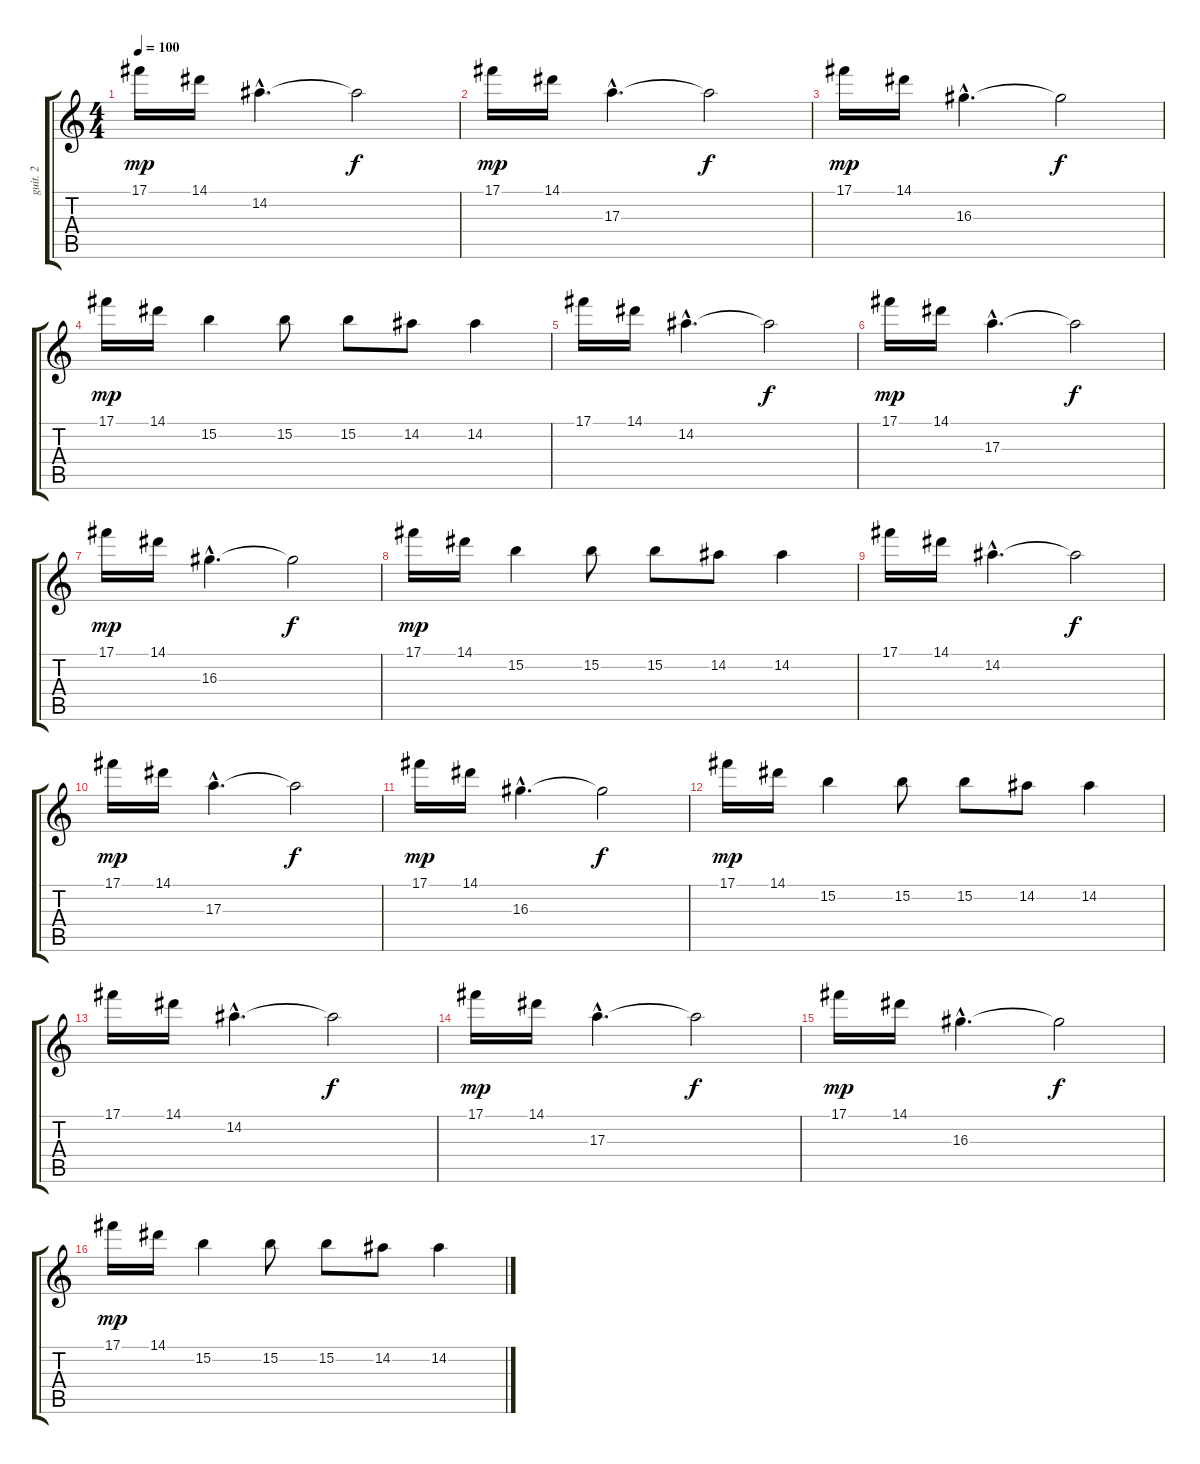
\track ("guit. 2" "guit. 2") {instrument distortionguitar}
\staff {score tabs}
\tuning (Db4 Ab3 E3 B2 Gb2 Db2) {hide}
\ts (4 4)
\tempo 100
\clef g2
\ks c
17.1.16{dy mp instrument acousticguitarsteel} 14.1.16 14.2{hac}.4{d} 14.2{t}.2{dy f} |
17.1.16{dy mp} 14.1.16 17.3{hac}.4{d} 17.3{t}.2{dy f} |
17.1.16{dy mp instrument acousticguitarsteel} 14.1.16 16.3{hac}.4{d} 16.3{t}.2{dy f} |
17.1.16{dy mp} 14.1.16 15.2.4 15.2.8 15.2.8 14.2.8 14.2.4 |
17.1.16{instrument acousticguitarsteel} 14.1.16 14.2{hac}.4{d} 14.2{t}.2{dy f} |
17.1.16{dy mp} 14.1.16 17.3{hac}.4{d} 17.3{t}.2{dy f} |
17.1.16{dy mp instrument acousticguitarsteel} 14.1.16 16.3{hac}.4{d} 16.3{t}.2{dy f} |
17.1.16{dy mp} 14.1.16 15.2.4 15.2.8 15.2.8 14.2.8 14.2.4 |
17.1.16{instrument acousticguitarsteel} 14.1.16 14.2{hac}.4{d} 14.2{t}.2{dy f} |
17.1.16{dy mp} 14.1.16 17.3{hac}.4{d} 17.3{t}.2{dy f} |
17.1.16{dy mp instrument acousticguitarsteel} 14.1.16 16.3{hac}.4{d} 16.3{t}.2{dy f} |
17.1.16{dy mp} 14.1.16 15.2.4 15.2.8 15.2.8 14.2.8 14.2.4 |
17.1.16{instrument acousticguitarsteel} 14.1.16 14.2{hac}.4{d} 14.2{t}.2{dy f} |
17.1.16{dy mp} 14.1.16 17.3{hac}.4{d} 17.3{t}.2{dy f} |
17.1.16{dy mp volume 0 instrument acousticguitarsteel} 14.1.16 16.3{hac}.4{d} 16.3{t}.2{dy f} |
17.1.16{dy mp} 14.1.16 15.2.4 15.2.8 15.2.8 14.2.8 14.2.4
